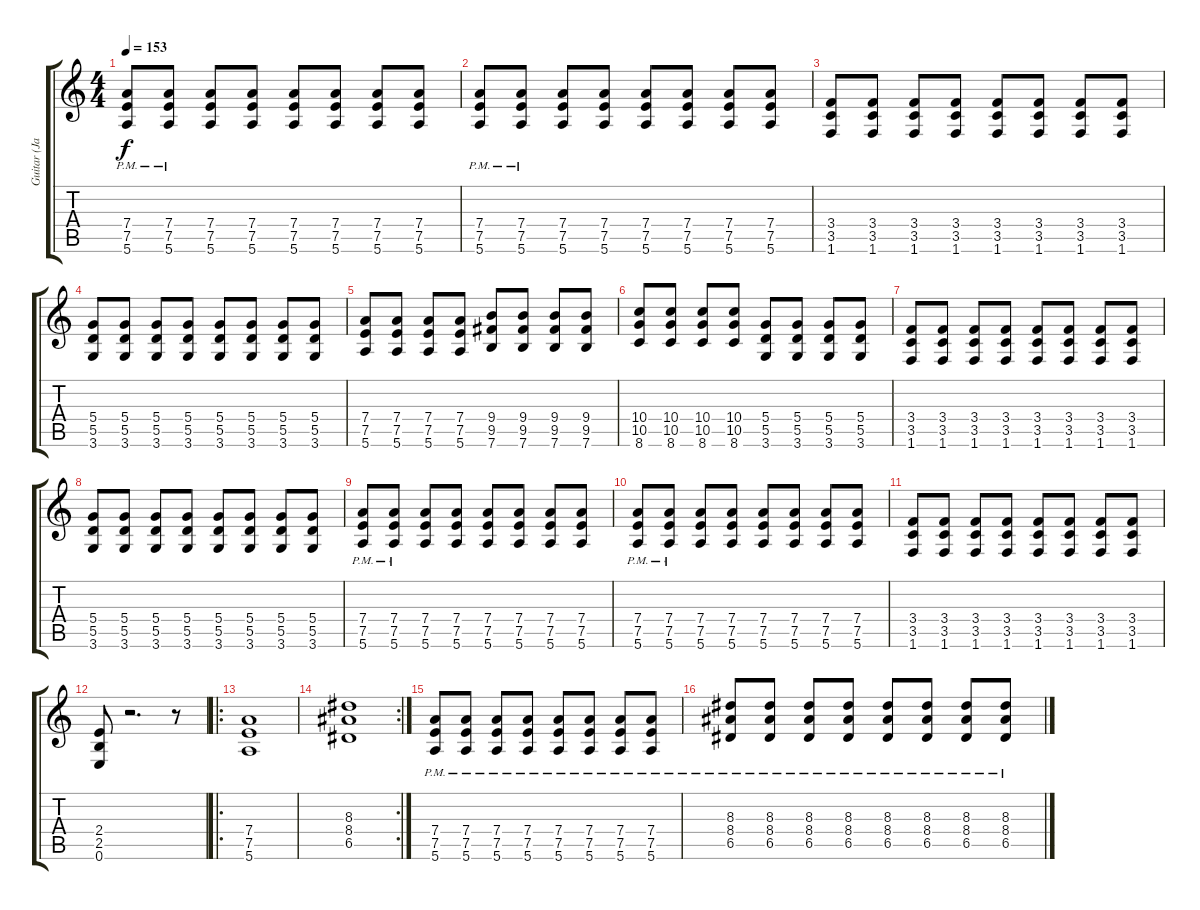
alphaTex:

\track ("Guitar (Jade) " "Guitar (Ja") {instrument distortionguitar}
\staff {score tabs}
\tuning (E4 B3 G3 D3 A2 E2) {hide}
\ts (4 4)
\tempo 153
\clef g2
\ks c
(7.4{pm} 7.5{pm} 5.6{pm}).8{dy f} (7.4{pm} 7.5{pm} 5.6{pm}).8 (7.4 7.5 5.6).8 (7.4 7.5 5.6).8 (7.4 7.5 5.6).8 (7.4 7.5 5.6).8 (7.4 7.5 5.6).8 (7.4 7.5 5.6).8 |
(7.4{pm} 7.5{pm} 5.6{pm}).8 (7.4{pm} 7.5{pm} 5.6{pm}).8 (7.4 7.5 5.6).8 (7.4 7.5 5.6).8 (7.4 7.5 5.6).8 (7.4 7.5 5.6).8 (7.4 7.5 5.6).8 (7.4 7.5 5.6).8 |
(3.4 3.5 1.6).8 (3.4 3.5 1.6).8 (3.4 3.5 1.6).8 (3.4 3.5 1.6).8 (3.4 3.5 1.6).8 (3.4 3.5 1.6).8 (3.4 3.5 1.6).8 (3.4 3.5 1.6).8 |
(5.4 5.5 3.6).8 (5.4 5.5 3.6).8 (5.4 5.5 3.6).8 (5.4 5.5 3.6).8 (5.4 5.5 3.6).8 (5.4 5.5 3.6).8 (5.4 5.5 3.6).8 (5.4 5.5 3.6).8 |
(7.4 7.5 5.6).8 (7.4 7.5 5.6).8 (7.4 7.5 5.6).8 (7.4 7.5 5.6).8 (9.4 9.5 7.6).8 (9.4 9.5 7.6).8 (9.4 9.5 7.6).8 (9.4 9.5 7.6).8 |
(10.4 10.5 8.6).8 (10.4 10.5 8.6).8 (10.4 10.5 8.6).8 (10.4 10.5 8.6).8 (5.4 5.5 3.6).8 (5.4 5.5 3.6).8 (5.4 5.5 3.6).8 (5.4 5.5 3.6).8 |
(3.4 3.5 1.6).8 (3.4 3.5 1.6).8 (3.4 3.5 1.6).8 (3.4 3.5 1.6).8 (3.4 3.5 1.6).8 (3.4 3.5 1.6).8 (3.4 3.5 1.6).8 (3.4 3.5 1.6).8 |
(5.4 5.5 3.6).8 (5.4 5.5 3.6).8 (5.4 5.5 3.6).8 (5.4 5.5 3.6).8 (5.4 5.5 3.6).8 (5.4 5.5 3.6).8 (5.4 5.5 3.6).8 (5.4 5.5 3.6).8 |
(7.4{pm} 7.5{pm} 5.6{pm}).8 (7.4{pm} 7.5{pm} 5.6{pm}).8 (7.4 7.5 5.6).8 (7.4 7.5 5.6).8 (7.4 7.5 5.6).8 (7.4 7.5 5.6).8 (7.4 7.5 5.6).8 (7.4 7.5 5.6).8 |
(7.4{pm} 7.5{pm} 5.6{pm}).8 (7.4{pm} 7.5{pm} 5.6{pm}).8 (7.4 7.5 5.6).8 (7.4 7.5 5.6).8 (7.4 7.5 5.6).8 (7.4 7.5 5.6).8 (7.4 7.5 5.6).8 (7.4 7.5 5.6).8 |
(3.4 3.5 1.6).8 (3.4 3.5 1.6).8 (3.4 3.5 1.6).8 (3.4 3.5 1.6).8 (3.4 3.5 1.6).8 (3.4 3.5 1.6).8 (3.4 3.5 1.6).8 (3.4 3.5 1.6).8 |
(2.4 2.5 0.6).8 r.2{d} r.8 |
\ro
(7.4 7.5 5.6).1 |
\rc 2
(8.3 8.4 6.5).1 |
(7.4{pm} 7.5{pm} 5.6{pm}).8 (7.4{pm} 7.5{pm} 5.6{pm}).8 (7.4{pm} 7.5{pm} 5.6{pm}).8 (7.4{pm} 7.5{pm} 5.6{pm}).8 (7.4{pm} 7.5{pm} 5.6{pm}).8 (7.4{pm} 7.5{pm} 5.6{pm}).8 (7.4{pm} 7.5{pm} 5.6{pm}).8 (7.4{pm} 7.5{pm} 5.6{pm}).8 |
(8.3{pm} 8.4{pm} 6.5{pm}).8 (8.3{pm} 8.4{pm} 6.5{pm}).8 (8.3{pm} 8.4{pm} 6.5{pm}).8 (8.3{pm} 8.4{pm} 6.5{pm}).8 (8.3{pm} 8.4{pm} 6.5{pm}).8 (8.3{pm} 8.4{pm} 6.5{pm}).8 (8.3{pm} 8.4{pm} 6.5{pm}).8 (8.3{pm} 8.4{pm} 6.5{pm}).8
